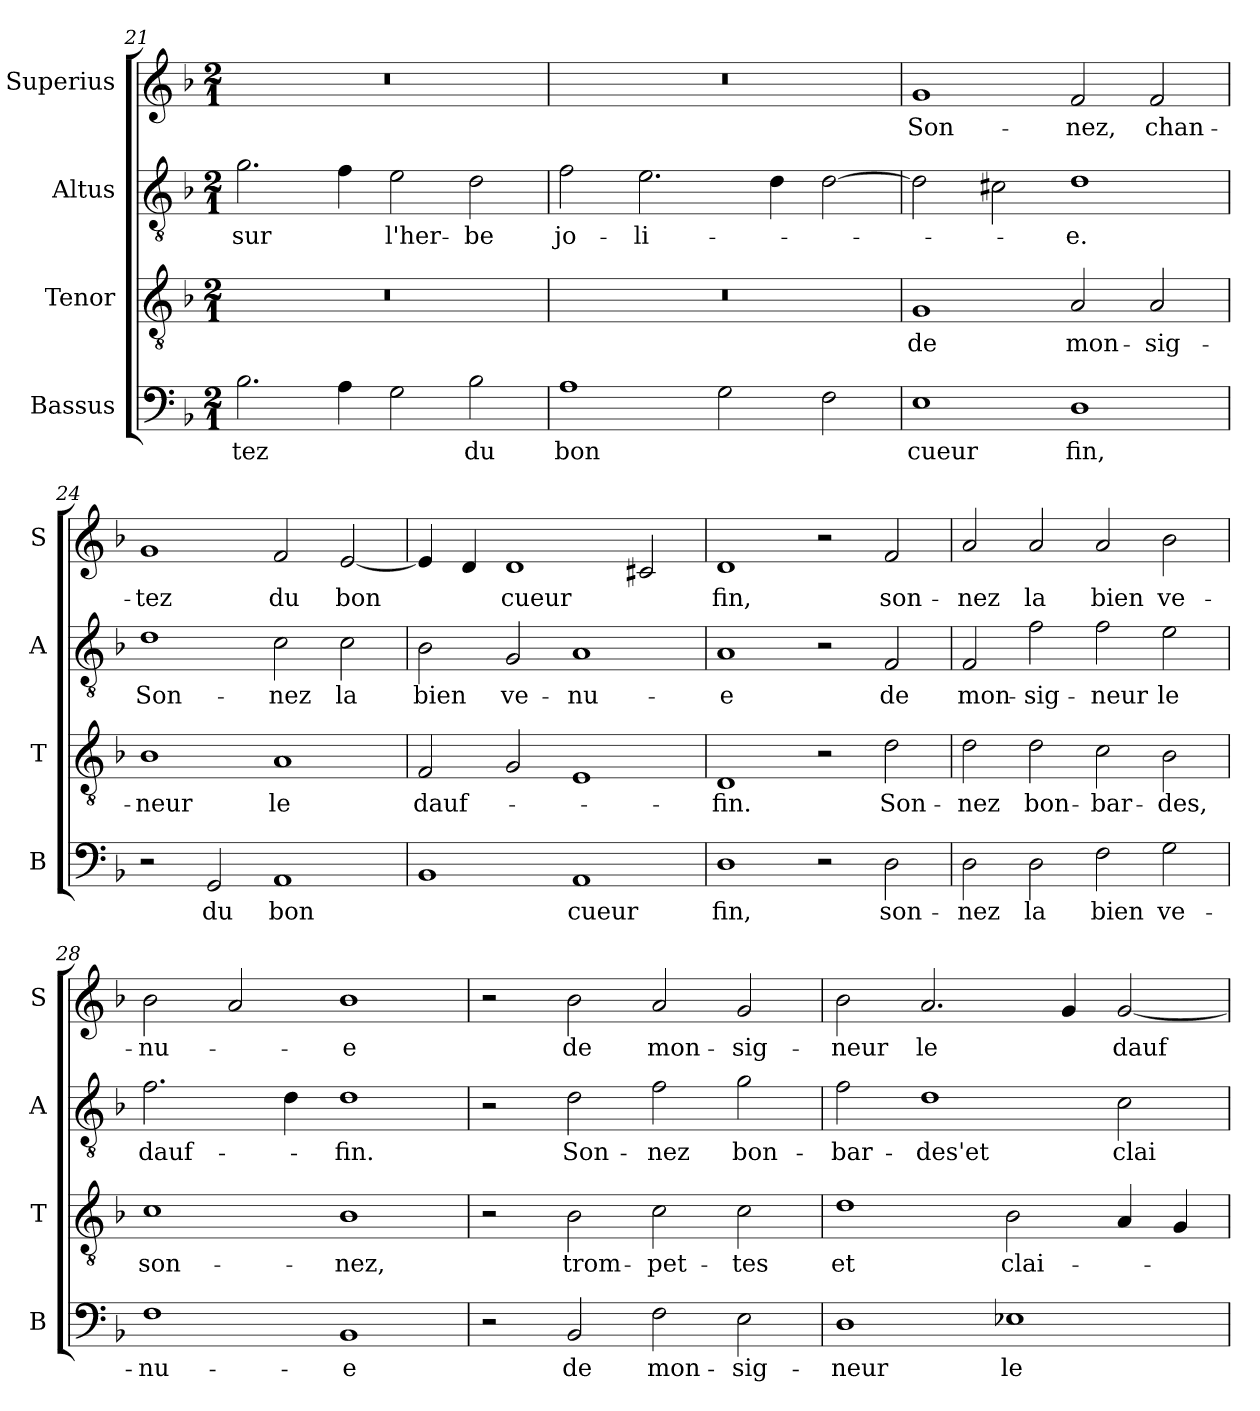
**kern	**text	**kern	**text	**kern	**text	**kern	**text
*part4	*part4	*part3	*part3	*part2	*part2	*part1	*part1
*staff4	*staff4	*staff3	*staff3	*staff2	*staff2	*staff1	*staff1
*I"Bassus	*	*I"Tenor	*	*I"Altus	*	*I"Superius	*
*I'B	*	*I'T	*	*I'A	*	*I'S	*
*clefF4	*	*clefGv2	*	*clefGv2	*	*clefG2	*
*k[b-]	*	*k[b-]	*	*k[b-]	*	*k[b-]	*
*M2/1	*	*M2/1	*	*M2/1	*	*M2/1	*
=21	=21	=21	=21	=21	=21	=21	=21
!	!LO:LY:i	!	!	!	!	!	!
2.B-	-tez	0r	.	2.g	sur	0r	.
4A	.	.	.	4f	.	.	.
2G	.	.	.	2e	l'her-	.	.
!	!LO:LY:i	!	!	!	!	!	!
2B-	du	.	.	2d	-be	.	.
=22	=22	=22	=22	=22	=22	=22	=22
!	!LO:LY:i	!	!	!	!	!	!
1A	bon	0r	.	2f	jo-	0r	.
.	.	.	.	2.e	-li-	.	.
2G	.	.	.	.	.	.	.
.	.	.	.	4d	.	.	.
2F	.	.	.	[2d	.	.	.
=23	=23	=23	=23	=23	=23	=23	=23
!	!LO:LY:i	!	!	!	!	!	!
1E	cueur	1G	de	2d]	.	1g	Son-
.	.	.	.	2c#X	.	.	.
!	!LO:LY:i	!	!	!	!	!	!
1D	fin,	2A	mon-	1d	-e.	2f	-nez,
.	.	2A	-sig-	.	.	2f	chan-
=24	=24	=24	=24	=24	=24	=24	=24
2r	.	1B-	-neur	1d	Son-	1g	-tez
!	!LO:LY:i	!	!	!	!	!	!
2GG	du	.	.	.	.	.	.
!	!LO:LY:i	!	!	!	!	!	!
1AA	bon	1A	le	2c	-nez	2f	du
.	.	.	.	2c	la	[2e	bon
=25	=25	=25	=25	=25	=25	=25	=25
1BB-	.	2F	dauf-	2B-	bien	4e]	.
.	.	.	.	.	.	4d	.
.	.	2G	.	2G	ve-	1d	cueur
!	!LO:LY:i	!	!	!	!	!	!
1AA	cueur	1E	.	1A	-nu-	.	.
.	.	.	.	.	.	2c#X	.
=26	=26	=26	=26	=26	=26	=26	=26
!	!LO:LY:i	!	!	!	!	!	!
1D	fin,	1D	-fin.	1A	-e	1d	fin,
2r	.	2r	.	2r	.	2r	.
!	!LO:LY:i	!	!	!	!	!	!
2D	son-	2d	Son-	2F	de	2f	son-
=27	=27	=27	=27	=27	=27	=27	=27
!	!LO:LY:i	!	!	!	!	!	!
2D	-nez	2d	-nez	2F	mon-	2a	-nez
!	!LO:LY:i	!	!	!	!	!	!
2D	la	2d	bon-	2f	-sig-	2a	la
!	!LO:LY:i	!	!	!	!	!	!
2F	bien	2c	-bar-	2f	-neur	2a	bien
!	!LO:LY:i	!	!	!	!	!	!
2G	ve-	2B-	-des,	2e	le	2b-	ve-
=28	=28	=28	=28	=28	=28	=28	=28
!	!LO:LY:i	!	!	!	!	!	!
1F	-nu-	1c	son-	2.f	dauf-	2b-	-nu-
.	.	.	.	.	.	2a	.
.	.	.	.	4d	.	.	.
!	!LO:LY:i	!	!	!	!	!	!
1BB-	-e	1B-	-nez,	1d	-fin.	1b-	-e
=29	=29	=29	=29	=29	=29	=29	=29
2r	.	2r	.	2r	.	2r	.
!	!LO:LY:i	!	!	!	!	!	!
2BB-	de	2B-	trom-	2d	Son-	2b-	de
!	!LO:LY:i	!	!LO:LY:i	!	!	!	!
2F	mon-	2c	-pet-	2f	-nez	2a	mon-
!	!LO:LY:i	!	!	!	!	!	!
2E	-sig-	2c	-tes	2g	bon-	2g	-sig-
=30	=30	=30	=30	=30	=30	=30	=30
!	!LO:LY:i	!	!	!	!	!	!
1D	-neur	1d	et	2f	-bar-	2b-	-neur
.	.	.	.	1d	-des'et	2.a	le
!	!LO:LY:i	!	!	!	!	!	!
1E-X	le	2B-	clai-	.	.	.	.
.	.	.	.	.	.	4g	.
.	.	4A	.	2c	clai-	[2g	dauf-
.	.	4G	.	.	.	.	.
=	=	=	=	=	=	=	=
*-	*-	*-	*-	*-	*-	*-	*-
